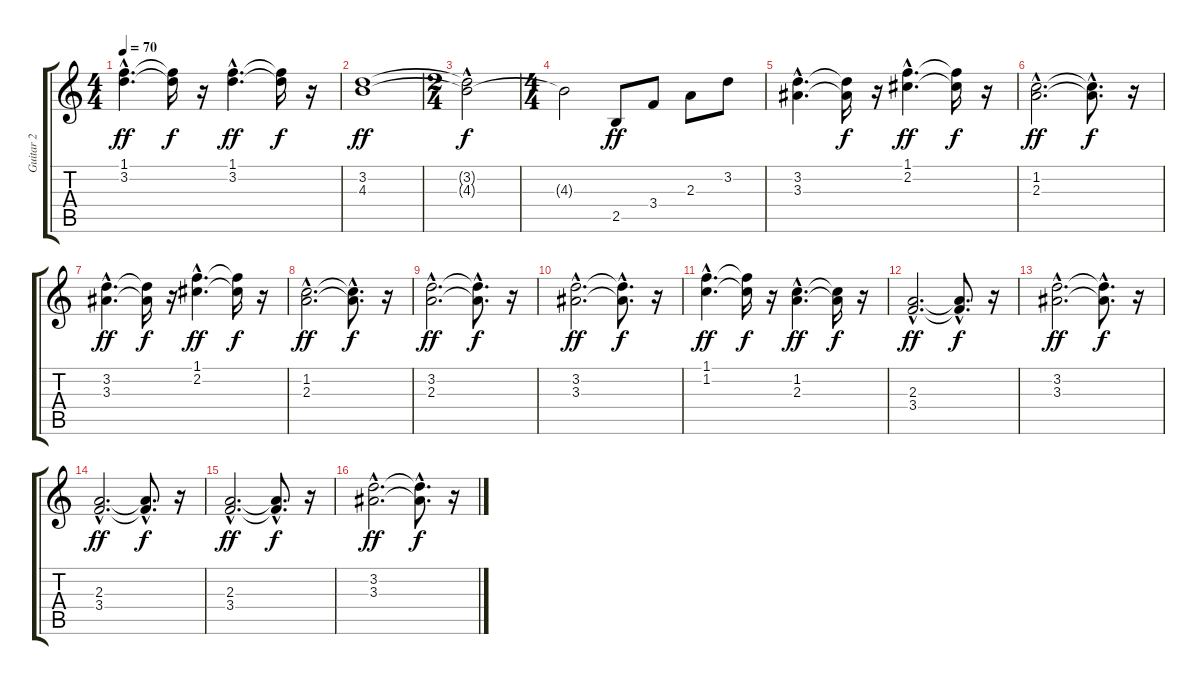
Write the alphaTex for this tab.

\track ("Guitar 2" "Guitar 2") {instrument electricguitarclean}
\staff {score tabs}
\tuning (E4 B3 G3 D3 A2 E2) {hide}
\ts (4 4)
\tempo 70
\clef g2
\ks c
(1.1{hac} 3.2{hac}).4{d dy ff} (1.1{t} 3.2{t}).16{dy f} r.16 (1.1{hac} 3.2{hac}).4{d dy ff} (1.1{t} 3.2{t}).16{dy f} r.16 |
(3.2 4.3).1{dy ff} |
\ts (2 4)
(3.2{hac t} 4.3{t}).2{dy f} |
\ts (4 4)
4.3{t}.2 2.5.8{dy ff} 3.4.8 2.3.8 3.2.8 |
(3.2{hac} 3.3{hac}).4{d} (3.2{t} 3.3{t}).16{dy f} r.16 (1.1{hac} 2.2{hac}).4{d dy ff} (1.1{t} 2.2{t}).16{dy f} r.16 |
(1.2{hac} 2.3{hac}).2{d dy ff} (1.2{hac t} 2.3{hac t}).8{d dy f} r.16 |
(3.2{hac} 3.3{hac}).4{d dy ff} (3.2{t} 3.3{t}).16{dy f} r.16 (1.1{hac} 2.2{hac}).4{d dy ff} (1.1{t} 2.2{t}).16{dy f} r.16 |
(1.2{hac} 2.3{hac}).2{d dy ff} (1.2{hac t} 2.3{hac t}).8{d dy f} r.16 |
(3.2{hac} 2.3{hac}).2{d dy ff} (3.2{hac t} 2.3{hac t}).8{d dy f} r.16 |
(3.2{hac} 3.3{hac}).2{d dy ff} (3.2{hac t} 3.3{hac t}).8{d dy f} r.16 |
(1.1{hac} 1.2{hac}).4{d dy ff} (1.1{t} 1.2{t}).16{dy f} r.16 (1.2{hac} 2.3{hac}).4{d dy ff} (1.2{t} 2.3{t}).16{dy f} r.16 |
(2.3{hac} 3.4{hac}).2{d dy ff} (2.3{hac t} 3.4{hac t}).8{d dy f} r.16 |
(3.2{hac} 3.3{hac}).2{d dy ff} (3.2{hac t} 3.3{hac t}).8{d dy f} r.16 |
(2.3{hac} 3.4{hac}).2{d dy ff} (2.3{hac t} 3.4{hac t}).8{d dy f} r.16 |
(2.3{hac} 3.4{hac}).2{d dy ff} (2.3{hac t} 3.4{hac t}).8{d dy f} r.16 |
(3.2{hac} 3.3{hac}).2{d dy ff} (3.2{hac t} 3.3{hac t}).8{d dy f} r.16
